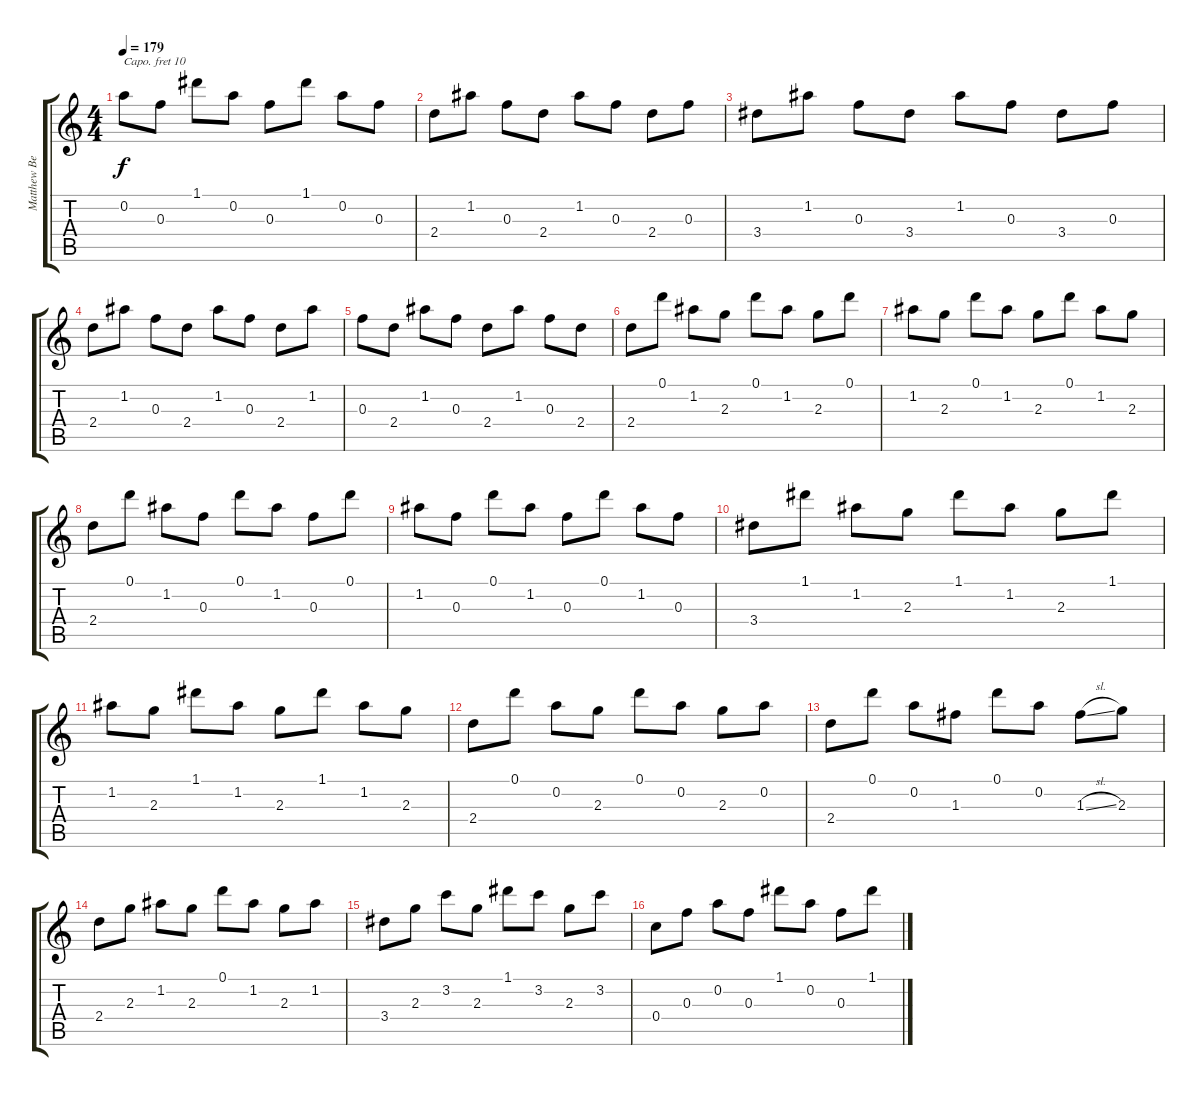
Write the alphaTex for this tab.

\track ("Matthew Bellamy" "Matthew Be") {instrument distortionguitar}
\staff {score tabs}
\capo 10
\tuning (E4 B3 G3 D3 A2 E2) {hide}
\ts (4 4)
\tempo 179
\clef g2
\ks c
0.2.8{dy f} 0.3.8 1.1.8 0.2.8 0.3.8 1.1.8 0.2.8 0.3.8 |
2.4.8 1.2.8 0.3.8 2.4.8 1.2.8 0.3.8 2.4.8 0.3.8 |
3.4.8 1.2.8 0.3.8 3.4.8 1.2.8 0.3.8 3.4.8 0.3.8 |
2.4.8 1.2.8 0.3.8 2.4.8 1.2.8 0.3.8 2.4.8 1.2.8 |
0.3.8 2.4.8 1.2.8 0.3.8 2.4.8 1.2.8 0.3.8 2.4.8 |
2.4.8 0.1.8 1.2.8 2.3.8 0.1.8 1.2.8 2.3.8 0.1.8 |
1.2.8 2.3.8 0.1.8 1.2.8 2.3.8 0.1.8 1.2.8 2.3.8 |
2.4.8 0.1.8 1.2.8 0.3.8 0.1.8 1.2.8 0.3.8 0.1.8 |
1.2.8 0.3.8 0.1.8 1.2.8 0.3.8 0.1.8 1.2.8 0.3.8 |
3.4.8 1.1.8 1.2.8 2.3.8 1.1.8 1.2.8 2.3.8 1.1.8 |
1.2.8 2.3.8 1.1.8 1.2.8 2.3.8 1.1.8 1.2.8 2.3.8 |
2.4.8 0.1.8 0.2.8 2.3.8 0.1.8 0.2.8 2.3.8 0.2.8 |
2.4.8 0.1.8 0.2.8 1.3.8 0.1.8 0.2.8 1.3{sl}.8 2.3.8 |
2.4.8 2.3.8 1.2.8 2.3.8 0.1.8 1.2.8 2.3.8 1.2.8 |
3.4.8 2.3.8 3.2.8 2.3.8 1.1.8 3.2.8 2.3.8 3.2.8 |
0.4.8 0.3.8 0.2.8 0.3.8 1.1.8 0.2.8 0.3.8 1.1.8
